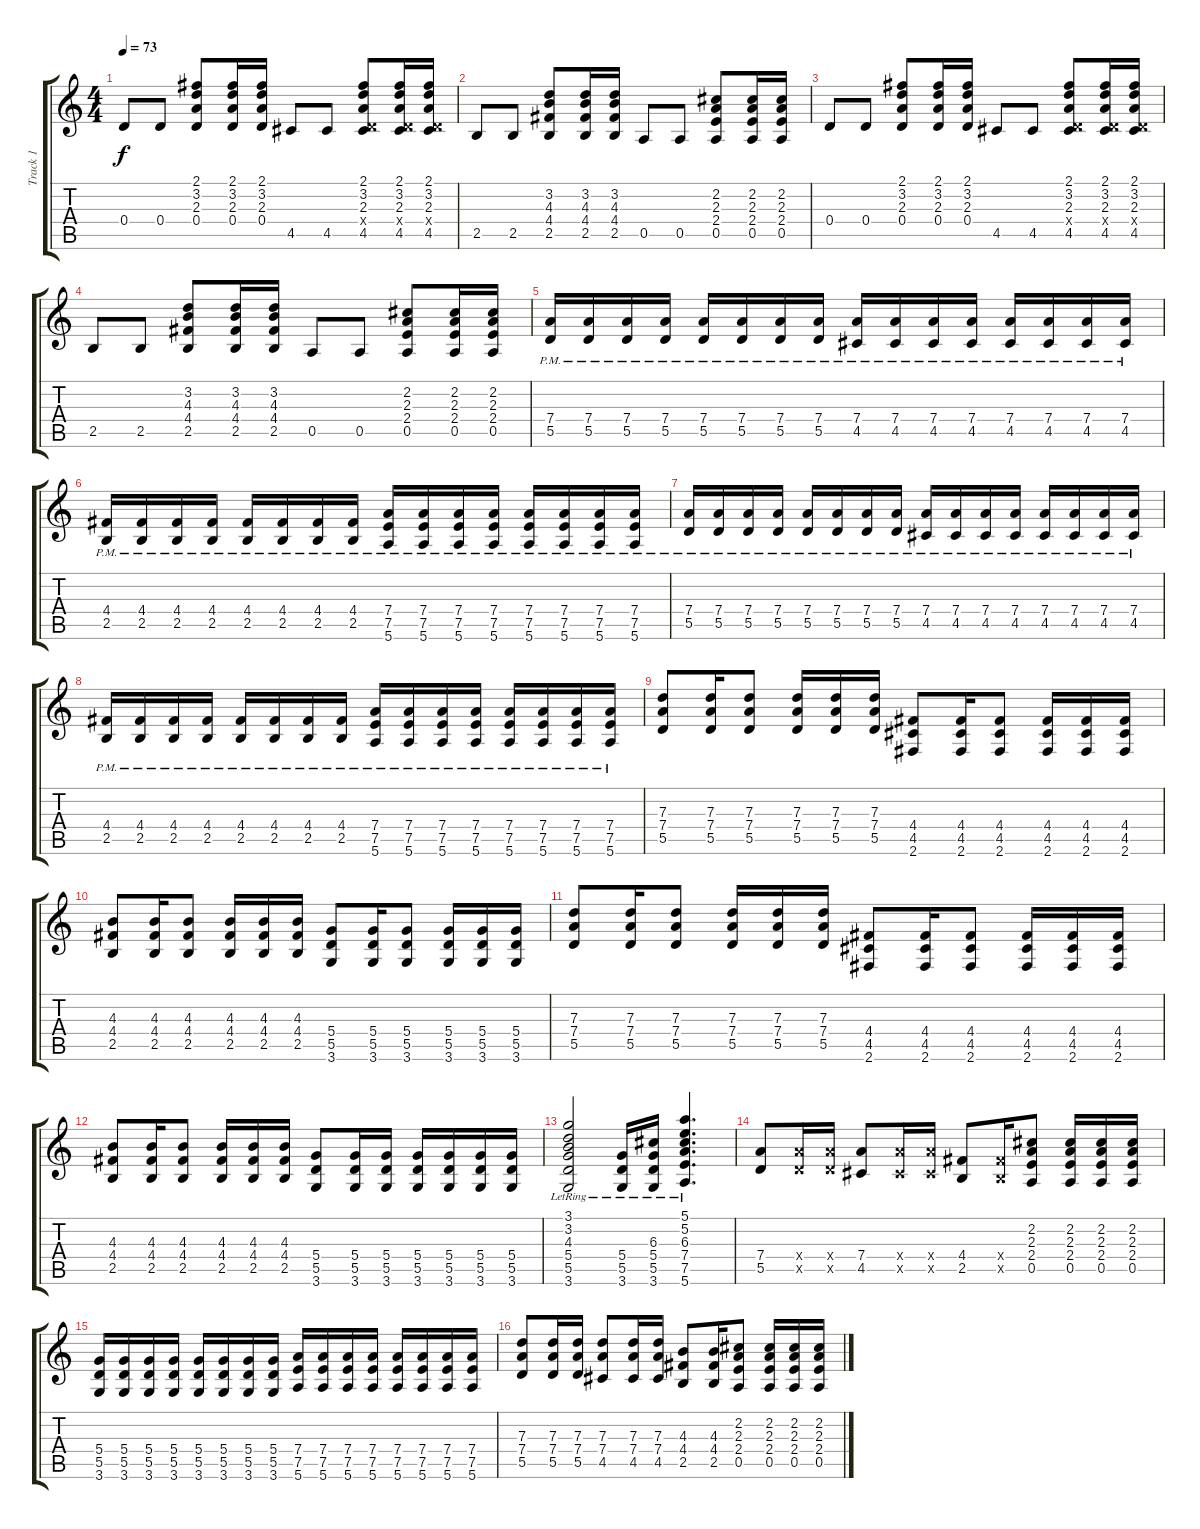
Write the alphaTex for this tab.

\track ("Track 1" "Track 1") {instrument acousticguitarsteel}
\staff {score tabs}
\tuning (E4 B3 G3 D3 A2 E2) {hide}
\ts (4 4)
\tempo 73
\clef g2
\ks c
0.4.8{dy f} 0.4.8 (2.1 3.2 2.3 0.4).8 (2.1 3.2 2.3 0.4).16 (2.1 3.2 2.3 0.4).16 4.5.8 4.5.8 (2.1 3.2 2.3 0.4{x} 4.5).8 (2.1 3.2 2.3 0.4{x} 4.5).16 (2.1 3.2 2.3 0.4{x} 4.5).16 |
2.5.8 2.5.8 (3.2 4.3 4.4 2.5).8 (3.2 4.3 4.4 2.5).16 (3.2 4.3 4.4 2.5).16 0.5.8 0.5.8 (2.2 2.3 2.4 0.5).8 (2.2 2.3 2.4 0.5).16 (2.2 2.3 2.4 0.5).16 |
0.4.8 0.4.8 (2.1 3.2 2.3 0.4).8 (2.1 3.2 2.3 0.4).16 (2.1 3.2 2.3 0.4).16 4.5.8 4.5.8 (2.1 3.2 2.3 0.4{x} 4.5).8 (2.1 3.2 2.3 0.4{x} 4.5).16 (2.1 3.2 2.3 0.4{x} 4.5).16 |
2.5.8 2.5.8 (3.2 4.3 4.4 2.5).8 (3.2 4.3 4.4 2.5).16 (3.2 4.3 4.4 2.5).16 0.5.8 0.5.8 (2.2 2.3 2.4 0.5).8 (2.2 2.3 2.4 0.5).16 (2.2 2.3 2.4 0.5).16 |
(7.4{pm} 5.5{pm}).16 (7.4{pm} 5.5{pm}).16 (7.4{pm} 5.5{pm}).16 (7.4{pm} 5.5{pm}).16 (7.4{pm} 5.5{pm}).16 (7.4{pm} 5.5{pm}).16 (7.4{pm} 5.5{pm}).16 (7.4{pm} 5.5{pm}).16 (7.4{pm} 4.5{pm}).16 (7.4{pm} 4.5{pm}).16 (7.4{pm} 4.5{pm}).16 (7.4{pm} 4.5{pm}).16 (7.4{pm} 4.5{pm}).16 (7.4{pm} 4.5{pm}).16 (7.4{pm} 4.5{pm}).16 (7.4{pm} 4.5{pm}).16 |
(4.4{pm} 2.5{pm}).16 (4.4{pm} 2.5{pm}).16 (4.4{pm} 2.5{pm}).16 (4.4{pm} 2.5{pm}).16 (4.4{pm} 2.5{pm}).16 (4.4{pm} 2.5{pm}).16 (4.4{pm} 2.5{pm}).16 (4.4{pm} 2.5{pm}).16 (7.4{pm} 7.5{pm} 5.6{pm}).16 (7.4{pm} 7.5{pm} 5.6{pm}).16 (7.4{pm} 7.5{pm} 5.6{pm}).16 (7.4{pm} 7.5{pm} 5.6{pm}).16 (7.4{pm} 7.5{pm} 5.6{pm}).16 (7.4{pm} 7.5{pm} 5.6{pm}).16 (7.4{pm} 7.5{pm} 5.6{pm}).16 (7.4{pm} 7.5{pm} 5.6{pm}).16 |
(7.4{pm} 5.5{pm}).16 (7.4{pm} 5.5{pm}).16 (7.4{pm} 5.5{pm}).16 (7.4{pm} 5.5{pm}).16 (7.4{pm} 5.5{pm}).16 (7.4{pm} 5.5{pm}).16 (7.4{pm} 5.5{pm}).16 (7.4{pm} 5.5{pm}).16 (7.4{pm} 4.5{pm}).16 (7.4{pm} 4.5{pm}).16 (7.4{pm} 4.5{pm}).16 (7.4{pm} 4.5{pm}).16 (7.4{pm} 4.5{pm}).16 (7.4{pm} 4.5{pm}).16 (7.4{pm} 4.5{pm}).16 (7.4{pm} 4.5{pm}).16 |
(4.4{pm} 2.5{pm}).16 (4.4{pm} 2.5{pm}).16 (4.4{pm} 2.5{pm}).16 (4.4{pm} 2.5{pm}).16 (4.4{pm} 2.5{pm}).16 (4.4{pm} 2.5{pm}).16 (4.4{pm} 2.5{pm}).16 (4.4{pm} 2.5{pm}).16 (7.4{pm} 7.5{pm} 5.6{pm}).16 (7.4{pm} 7.5{pm} 5.6{pm}).16 (7.4{pm} 7.5{pm} 5.6{pm}).16 (7.4{pm} 7.5{pm} 5.6{pm}).16 (7.4{pm} 7.5{pm} 5.6{pm}).16 (7.4{pm} 7.5{pm} 5.6{pm}).16 (7.4{pm} 7.5{pm} 5.6{pm}).16 (7.4{pm} 7.5{pm} 5.6{pm}).16 |
(7.3 7.4 5.5).8 (7.3 7.4 5.5).16 (7.3 7.4 5.5).8 (7.3 7.4 5.5).16 (7.3 7.4 5.5).16 (7.3 7.4 5.5).16 (4.4 4.5 2.6).8 (4.4 4.5 2.6).16 (4.4 4.5 2.6).8 (4.4 4.5 2.6).16 (4.4 4.5 2.6).16 (4.4 4.5 2.6).16 |
(4.3 4.4 2.5).8 (4.3 4.4 2.5).16 (4.3 4.4 2.5).8 (4.3 4.4 2.5).16 (4.3 4.4 2.5).16 (4.3 4.4 2.5).16 (5.4 5.5 3.6).8 (5.4 5.5 3.6).16 (5.4 5.5 3.6).8 (5.4 5.5 3.6).16 (5.4 5.5 3.6).16 (5.4 5.5 3.6).16 |
(7.3 7.4 5.5).8 (7.3 7.4 5.5).16 (7.3 7.4 5.5).8 (7.3 7.4 5.5).16 (7.3 7.4 5.5).16 (7.3 7.4 5.5).16 (4.4 4.5 2.6).8 (4.4 4.5 2.6).16 (4.4 4.5 2.6).8 (4.4 4.5 2.6).16 (4.4 4.5 2.6).16 (4.4 4.5 2.6).16 |
(4.3 4.4 2.5).8 (4.3 4.4 2.5).16 (4.3 4.4 2.5).8 (4.3 4.4 2.5).16 (4.3 4.4 2.5).16 (4.3 4.4 2.5).16 (5.4 5.5 3.6).8 (5.4 5.5 3.6).16 (5.4 5.5 3.6).16 (5.4 5.5 3.6).16 (5.4 5.5 3.6).16 (5.4 5.5 3.6).16 (5.4 5.5 3.6).16 |
(3.1{lr} 3.2{lr} 4.3{lr} 5.4{lr} 5.5{lr} 3.6{lr}).2 (5.4{lr} 5.5{lr} 3.6{lr}).16 (6.3 5.4{lr} 5.5{lr} 3.6{lr}).16 (5.1{lr} 5.2{lr} 6.3{lr} 7.4{lr} 7.5{lr} 5.6{lr}).4{d} |
(7.4 5.5).8 (7.4{x} 5.5{x}).16 (7.4{x} 5.5{x}).16 (7.4 4.5).8 (7.4{x} 4.5{x}).16 (7.4{x} 4.5{x}).16 (4.4 2.5).8 (4.4{x} 2.5{x}).16 (2.2 2.3 2.4 0.5).8 (2.2 2.3 2.4 0.5).16 (2.2 2.3 2.4 0.5).16 (2.2 2.3 2.4 0.5).16 |
(5.4 5.5 3.6).16 (5.4 5.5 3.6).16 (5.4 5.5 3.6).16 (5.4 5.5 3.6).16 (5.4 5.5 3.6).16 (5.4 5.5 3.6).16 (5.4 5.5 3.6).16 (5.4 5.5 3.6).16 (7.4 7.5 5.6).16 (7.4 7.5 5.6).16 (7.4 7.5 5.6).16 (7.4 7.5 5.6).16 (7.4 7.5 5.6).16 (7.4 7.5 5.6).16 (7.4 7.5 5.6).16 (7.4 7.5 5.6).16 |
(7.3 7.4 5.5).8 (7.3 7.4 5.5).16 (7.3 7.4 5.5).16 (7.3 7.4 4.5).8 (7.3 7.4 4.5).16 (7.3 7.4 4.5).16 (4.3 4.4 2.5).8 (4.3 4.4 2.5).16 (2.2 2.3 2.4 0.5).8 (2.2 2.3 2.4 0.5).16 (2.2 2.3 2.4 0.5).16 (2.2 2.3 2.4 0.5).16
